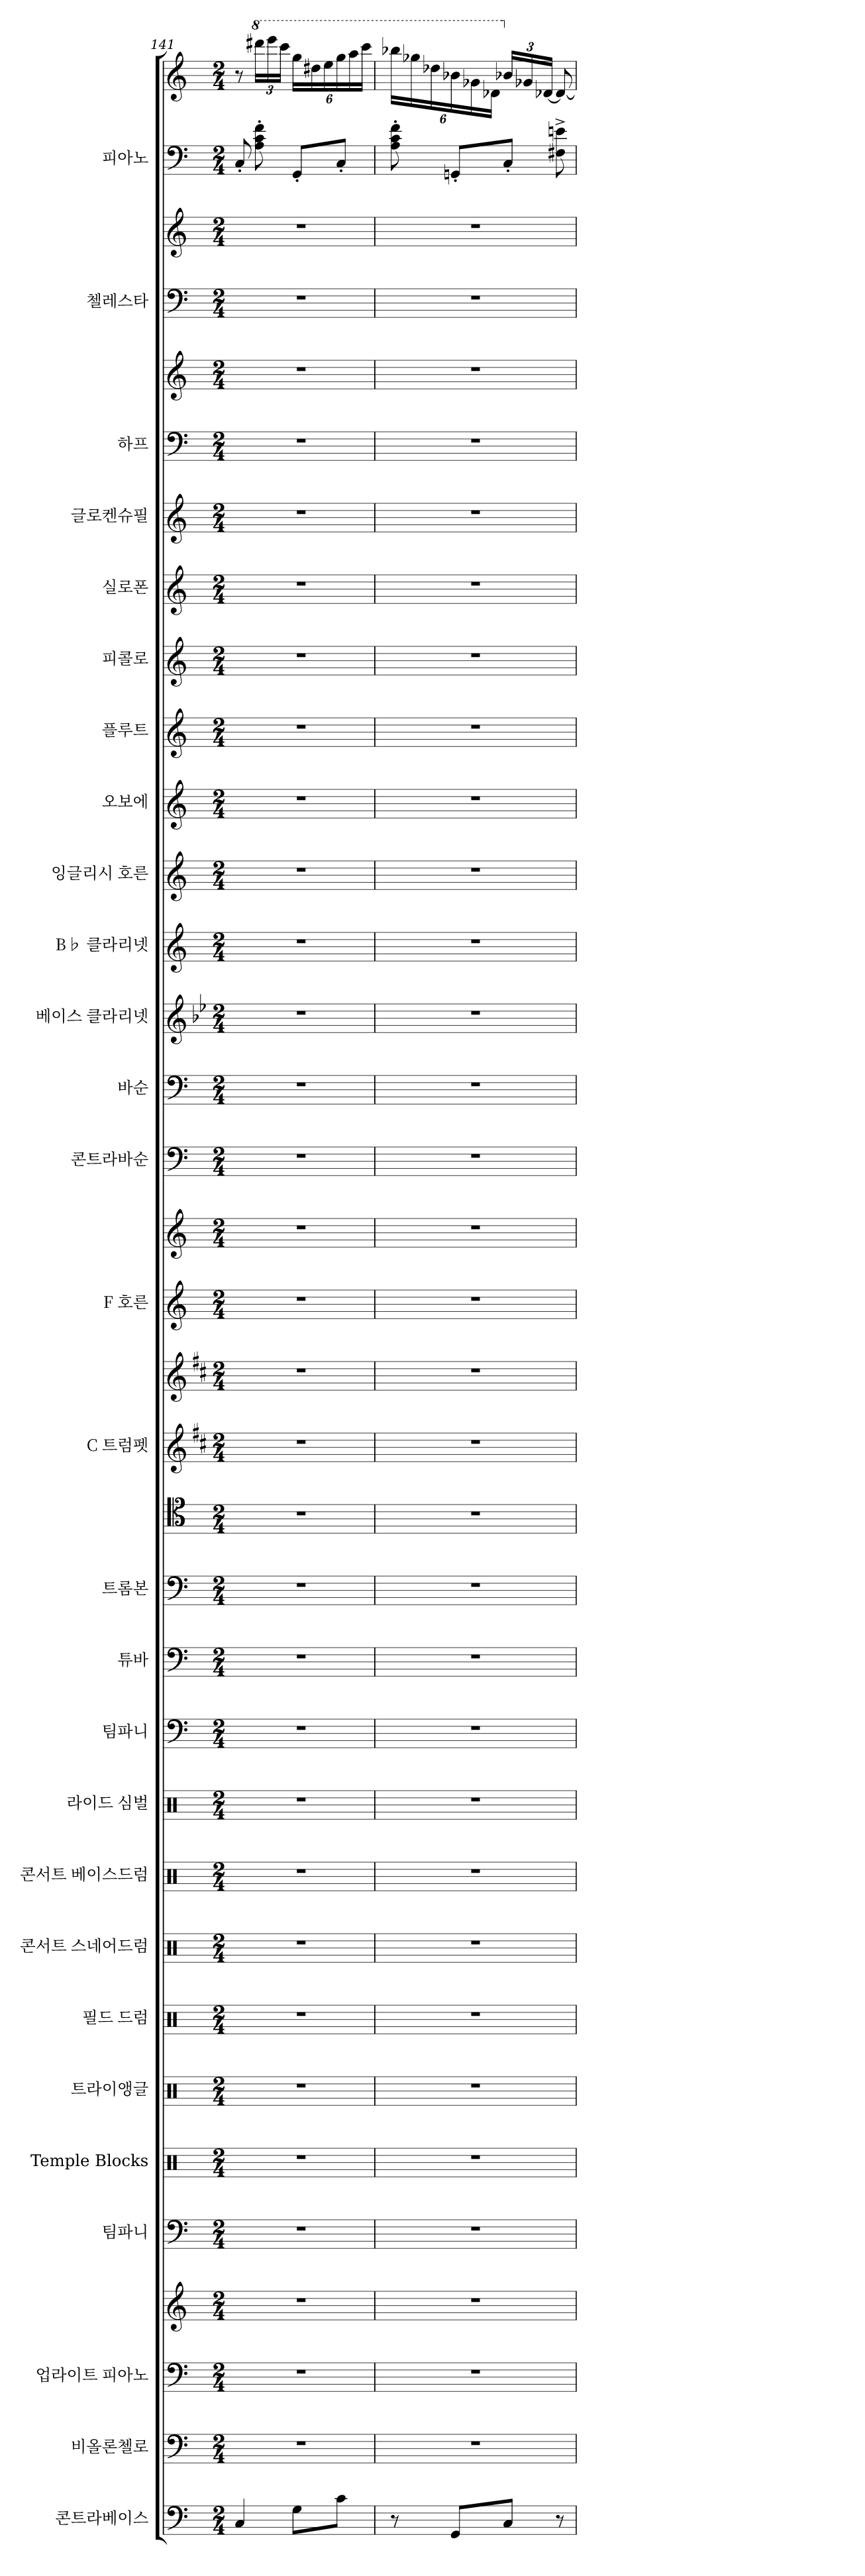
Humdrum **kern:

**kern	**kern	**kern	**kern	**kern	**kern	**kern	**kern	**kern	**kern	**kern	**kern	**kern	**kern	**kern	**kern	**kern	**kern	**kern	**kern	**kern	**kern	**kern	**kern	**kern	**kern	**kern	**kern	**kern	**kern	**kern	**kern	**kern	**kern	**kern
*part28	*part27	*part26	*part26	*part25	*part24	*part23	*part22	*part21	*part20	*part19	*part18	*part17	*part16	*part16	*part15	*part15	*part14	*part14	*part13	*part12	*part11	*part10	*part9	*part8	*part7	*part6	*part5	*part4	*part3	*part3	*part2	*part2	*part1	*part1
*staff35	*staff34	*staff33	*staff32	*staff31	*staff30	*staff29	*staff28	*staff27	*staff26	*staff25	*staff24	*staff23	*staff22	*staff21	*staff20	*staff19	*staff18	*staff17	*staff16	*staff15	*staff14	*staff13	*staff12	*staff11	*staff10	*staff9	*staff8	*staff7	*staff6	*staff5	*staff4	*staff3	*staff2	*staff1
*I"콘트라베이스	*I"비올론첼로	*I"업라이트 피아노	*	*I"팀파니	*I"Temple Blocks	*I"트라이앵글	*I"필드 드럼	*I"콘서트 스네어드럼	*I"콘서트 베이스드럼	*I"라이드 심벌	*I"팀파니	*I"튜바	*I"트롬본	*	*I"C 트럼펫	*	*I"F 호른	*	*I"콘트라바순	*I"바순	*I"베이스 클라리넷	*I"B♭ 클라리넷	*I"잉글리시 호른	*I"오보에	*I"플루트	*I"피콜로	*I"실로폰	*I"글로켄슈필	*I"하프	*	*I"첼레스타	*	*I"피아노	*
*	*	*	*	*	*I'Tmp. Bl.	*	*	*	*	*	*	*	*	*	*	*	*	*	*	*	*	*	*	*	*	*	*	*	*	*	*	*	*	*
*clefF4	*clefF4	*clefF4	*clefG2	*clefF4	*clefX	*clefX	*clefX	*clefX	*clefX	*clefX	*clefF4	*clefF4	*clefF4	*clefC4	*clefG2	*clefG2	*clefG2	*clefG2	*clefF4	*clefF4	*clefG2	*clefG2	*clefG2	*clefG2	*clefG2	*clefG2	*clefG2	*clefG2	*clefF4	*clefG2	*clefF4	*clefG2	*clefF4	*clefG2
*ITrd7c12	*	*	*	*	*	*	*	*	*	*	*	*	*	*	*ITrd1c2	*ITrd1c2	*ITrd4c7	*ITrd4c7	*ITrd7c12	*	*ITrd8c14	*ITrd1c2	*ITrd4c7	*	*	*ITrd-7c-12	*ITrd-7c-12	*ITrd-14c-24	*	*	*ITrd-7c-12	*ITrd-7c-12	*	*
*k[]	*k[]	*k[]	*k[]	*k[]	*k[]	*k[]	*k[]	*k[]	*k[]	*k[]	*k[]	*k[]	*k[]	*k[]	*k[]	*k[]	*k[b-]	*k[b-]	*k[]	*k[]	*k[b-e-]	*k[b-e-]	*k[b-]	*k[]	*k[]	*k[]	*k[]	*k[]	*k[]	*k[]	*k[]	*k[]	*k[]	*k[]
*M2/4	*M2/4	*M2/4	*M2/4	*M2/4	*M2/4	*M2/4	*M2/4	*M2/4	*M2/4	*M2/4	*M2/4	*M2/4	*M2/4	*M2/4	*M2/4	*M2/4	*M2/4	*M2/4	*M2/4	*M2/4	*M2/4	*M2/4	*M2/4	*M2/4	*M2/4	*M2/4	*M2/4	*M2/4	*M2/4	*M2/4	*M2/4	*M2/4	*M2/4	*M2/4
=141	=141	=141	=141	=141	=141	=141	=141	=141	=141	=141	=141	=141	=141	=141	=141	=141	=141	=141	=141	=141	=141	=141	=141	=141	=141	=141	=141	=141	=141	=141	=141	=141	=141	=141
4CC/	2r	2r	2r	2r	2r	2r	2r	2r	2r	2r	2r	2r	2r	2r	2r	2r	2r	2r	2r	2r	2r	2r	2r	2r	2r	2r	2r	2r	2r	2r	2r	2r	8C'/	8r
*	*	*	*	*	*	*	*	*	*	*	*	*	*	*	*	*	*	*	*	*	*	*	*	*	*	*	*	*	*	*	*	*	*	*8va
*	*	*	*	*	*	*	*	*	*	*	*	*	*	*	*	*	*	*	*	*	*	*	*	*	*	*	*	*	*	*	*	*	*	*Xbrackettup
.	.	.	.	.	.	.	.	.	.	.	.	.	.	.	.	.	.	.	.	.	.	.	.	.	.	.	.	.	.	.	.	.	8A\' 8c\' 8f\'	24dddd#X\LL
.	.	.	.	.	.	.	.	.	.	.	.	.	.	.	.	.	.	.	.	.	.	.	.	.	.	.	.	.	.	.	.	.	.	24eeee\
.	.	.	.	.	.	.	.	.	.	.	.	.	.	.	.	.	.	.	.	.	.	.	.	.	.	.	.	.	.	.	.	.	.	24cccc\JJ
8GG\L	.	.	.	.	.	.	.	.	.	.	.	.	.	.	.	.	.	.	.	.	.	.	.	.	.	.	.	.	.	.	.	.	8GG'/L	24ggg\LL
.	.	.	.	.	.	.	.	.	.	.	.	.	.	.	.	.	.	.	.	.	.	.	.	.	.	.	.	.	.	.	.	.	.	24ddd#X\
.	.	.	.	.	.	.	.	.	.	.	.	.	.	.	.	.	.	.	.	.	.	.	.	.	.	.	.	.	.	.	.	.	.	24eee\
8C\J	.	.	.	.	.	.	.	.	.	.	.	.	.	.	.	.	.	.	.	.	.	.	.	.	.	.	.	.	.	.	.	.	8C'/J	24ggg\
.	.	.	.	.	.	.	.	.	.	.	.	.	.	.	.	.	.	.	.	.	.	.	.	.	.	.	.	.	.	.	.	.	.	24aaa\
.	.	.	.	.	.	.	.	.	.	.	.	.	.	.	.	.	.	.	.	.	.	.	.	.	.	.	.	.	.	.	.	.	.	24cccc\JJ
!!LO:LB:g=z
=142	=142	=142	=142	=142	=142	=142	=142	=142	=142	=142	=142	=142	=142	=142	=142	=142	=142	=142	=142	=142	=142	=142	=142	=142	=142	=142	=142	=142	=142	=142	=142	=142	=142	=142
8r	2r	2r	2r	2r	2r	2r	2r	2r	2r	2r	2r	2r	2r	2r	2r	2r	2r	2r	2r	2r	2r	2r	2r	2r	2r	2r	2r	2r	2r	2r	2r	2r	8A\' 8c\' 8f\'	24bbb-X\LL
.	.	.	.	.	.	.	.	.	.	.	.	.	.	.	.	.	.	.	.	.	.	.	.	.	.	.	.	.	.	.	.	.	.	24ggg-X\
.	.	.	.	.	.	.	.	.	.	.	.	.	.	.	.	.	.	.	.	.	.	.	.	.	.	.	.	.	.	.	.	.	.	24ddd-X\
8GGG/L	.	.	.	.	.	.	.	.	.	.	.	.	.	.	.	.	.	.	.	.	.	.	.	.	.	.	.	.	.	.	.	.	8GGn'/L	24bb-X\
.	.	.	.	.	.	.	.	.	.	.	.	.	.	.	.	.	.	.	.	.	.	.	.	.	.	.	.	.	.	.	.	.	.	24gg-X\
.	.	.	.	.	.	.	.	.	.	.	.	.	.	.	.	.	.	.	.	.	.	.	.	.	.	.	.	.	.	.	.	.	.	24dd-X\JJ
*	*	*	*	*	*	*	*	*	*	*	*	*	*	*	*	*	*	*	*	*	*	*	*	*	*	*	*	*	*	*	*	*	*	*X8va
8CC/J	.	.	.	.	.	.	.	.	.	.	.	.	.	.	.	.	.	.	.	.	.	.	.	.	.	.	.	.	.	.	.	.	8C'/J	24b-X/LL
.	.	.	.	.	.	.	.	.	.	.	.	.	.	.	.	.	.	.	.	.	.	.	.	.	.	.	.	.	.	.	.	.	.	24g-X/
.	.	.	.	.	.	.	.	.	.	.	.	.	.	.	.	.	.	.	.	.	.	.	.	.	.	.	.	.	.	.	.	.	.	[24d-X/JJ
8r	.	.	.	.	.	.	.	.	.	.	.	.	.	.	.	.	.	.	.	.	.	.	.	.	.	.	.	.	.	.	.	.	8F#X\^ 8en\^	8d-/_
=	=	=	=	=	=	=	=	=	=	=	=	=	=	=	=	=	=	=	=	=	=	=	=	=	=	=	=	=	=	=	=	=	=	=
*-	*-	*-	*-	*-	*-	*-	*-	*-	*-	*-	*-	*-	*-	*-	*-	*-	*-	*-	*-	*-	*-	*-	*-	*-	*-	*-	*-	*-	*-	*-	*-	*-	*-	*-
